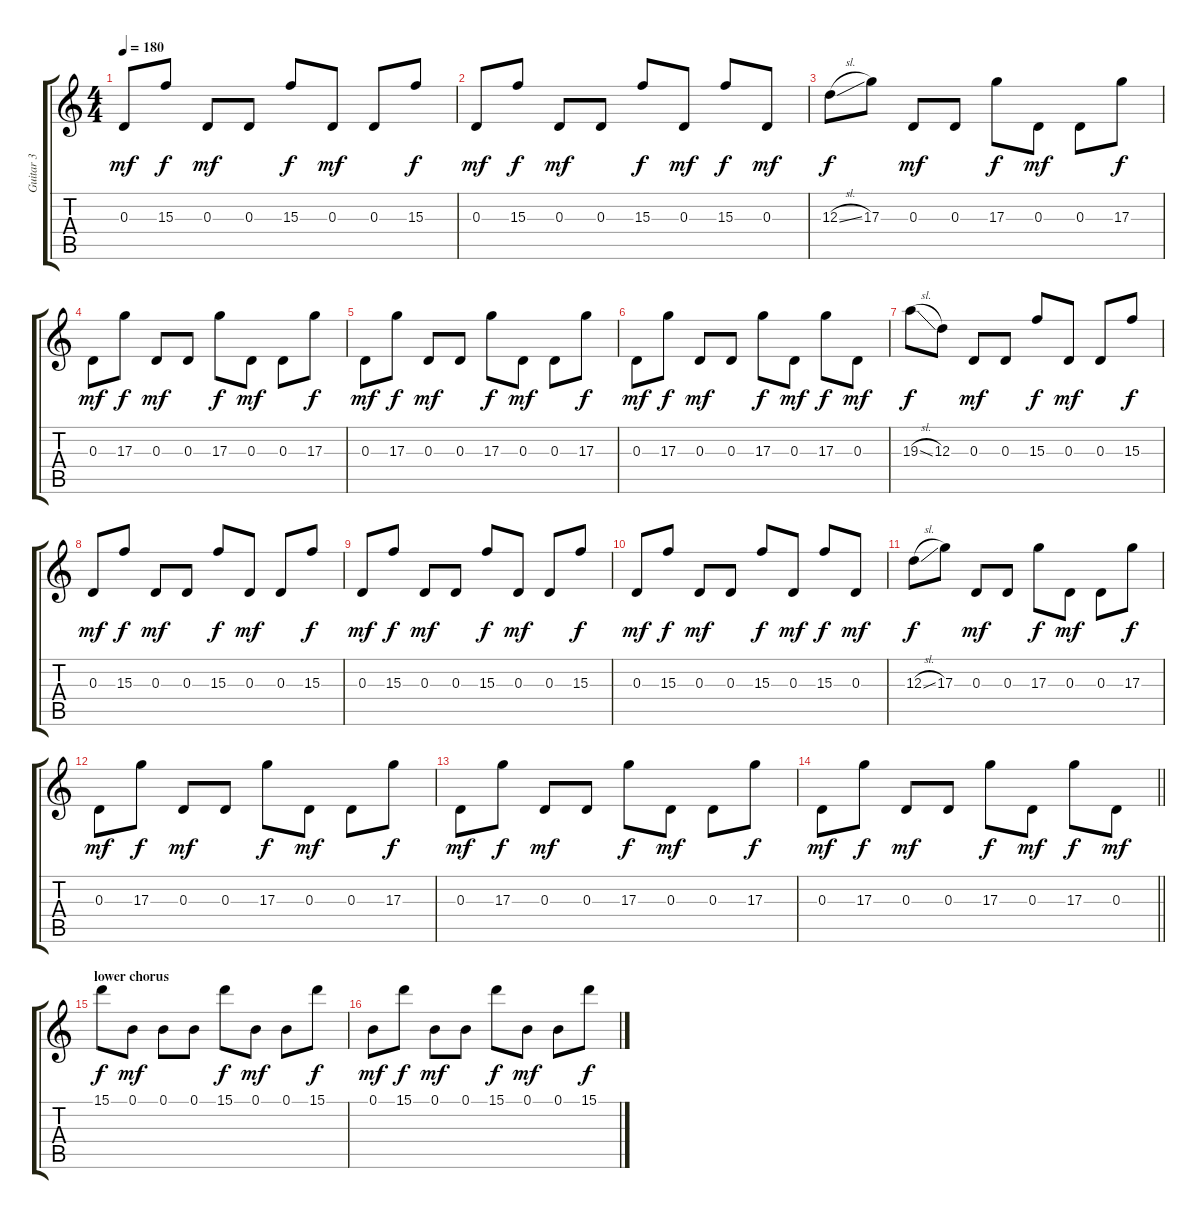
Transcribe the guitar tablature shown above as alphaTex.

\track ("Guitar 3" "Guitar 3") {instrument distortionguitar}
\staff {score tabs}
\tuning (B3 Gb3 D3 A2 E2 B1) {hide}
\ts (4 4)
\tempo 180
\clef g2
\ks c
0.3.8{dy mf} 15.3.8{dy f} 0.3.8{dy mf} 0.3.8 15.3.8{dy f} 0.3.8{dy mf} 0.3.8 15.3.8{dy f} |
0.3.8{dy mf} 15.3.8{dy f} 0.3.8{dy mf} 0.3.8 15.3.8{dy f} 0.3.8{dy mf} 15.3.8{dy f} 0.3.8{dy mf} |
12.3{sl}.8{dy f} 17.3.8 0.3.8{dy mf} 0.3.8 17.3.8{dy f} 0.3.8{dy mf} 0.3.8 17.3.8{dy f} |
0.3.8{dy mf} 17.3.8{dy f} 0.3.8{dy mf} 0.3.8 17.3.8{dy f} 0.3.8{dy mf} 0.3.8 17.3.8{dy f} |
0.3.8{dy mf} 17.3.8{dy f} 0.3.8{dy mf} 0.3.8 17.3.8{dy f} 0.3.8{dy mf} 0.3.8 17.3.8{dy f} |
0.3.8{dy mf} 17.3.8{dy f} 0.3.8{dy mf} 0.3.8 17.3.8{dy f} 0.3.8{dy mf} 17.3.8{dy f} 0.3.8{dy mf} |
19.3{sl}.8{dy f} 12.3.8 0.3.8{dy mf} 0.3.8 15.3.8{dy f} 0.3.8{dy mf} 0.3.8 15.3.8{dy f} |
0.3.8{dy mf} 15.3.8{dy f} 0.3.8{dy mf} 0.3.8 15.3.8{dy f} 0.3.8{dy mf} 0.3.8 15.3.8{dy f} |
0.3.8{dy mf} 15.3.8{dy f} 0.3.8{dy mf} 0.3.8 15.3.8{dy f} 0.3.8{dy mf} 0.3.8 15.3.8{dy f} |
0.3.8{dy mf} 15.3.8{dy f} 0.3.8{dy mf} 0.3.8 15.3.8{dy f} 0.3.8{dy mf} 15.3.8{dy f} 0.3.8{dy mf} |
12.3{sl}.8{dy f} 17.3.8 0.3.8{dy mf} 0.3.8 17.3.8{dy f} 0.3.8{dy mf} 0.3.8 17.3.8{dy f} |
0.3.8{dy mf} 17.3.8{dy f} 0.3.8{dy mf} 0.3.8 17.3.8{dy f} 0.3.8{dy mf} 0.3.8 17.3.8{dy f} |
0.3.8{dy mf} 17.3.8{dy f} 0.3.8{dy mf} 0.3.8 17.3.8{dy f} 0.3.8{dy mf} 0.3.8 17.3.8{dy f} |
\barLineRight lightlight
0.3.8{dy mf} 17.3.8{dy f} 0.3.8{dy mf} 0.3.8 17.3.8{dy f} 0.3.8{dy mf} 17.3.8{dy f} 0.3.8{dy mf} |
\section ("" "lower chorus")
15.1.8{dy f} 0.1.8{dy mf} 0.1.8 0.1.8 15.1.8{dy f} 0.1.8{dy mf} 0.1.8 15.1.8{dy f} |
0.1.8{dy mf} 15.1.8{dy f} 0.1.8{dy mf} 0.1.8 15.1.8{dy f} 0.1.8{dy mf} 0.1.8 15.1.8{dy f}
